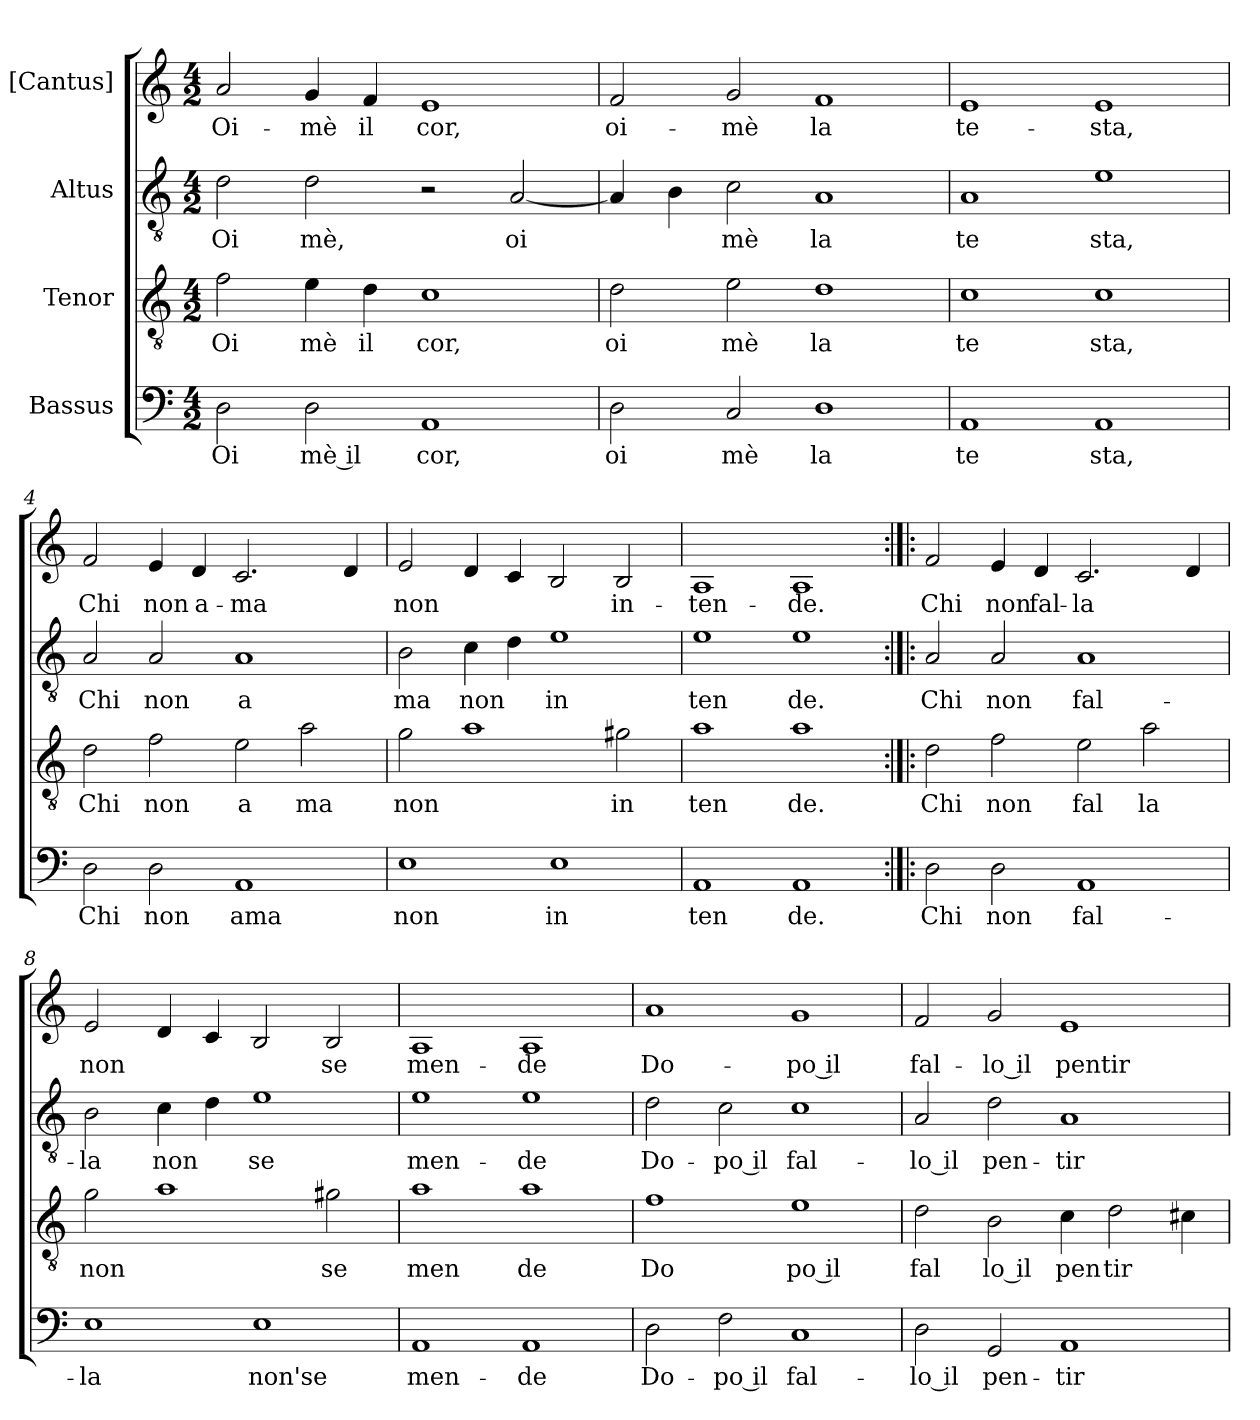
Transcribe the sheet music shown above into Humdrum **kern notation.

**kern	**text	**kern	**text	**kern	**text	**kern	**text
*part4	*part4	*part3	*part3	*part2	*part2	*part1	*part1
*staff4	*staff4	*staff3	*staff3	*staff2	*staff2	*staff1	*staff1
*I"Bassus	*	*I"Tenor	*	*I"Altus	*	*I"[Cantus]	*
*clefF4	*	*clefGv2	*	*clefGv2	*	*clefG2	*
*k[]	*	*k[]	*	*k[]	*	*k[]	*
*C:	*	*C:	*	*C:	*	*C:	*
*M4/2	*	*M4/2	*	*M4/2	*	*M4/2	*
=1	=1	=1	=1	=1	=1	=1	=1
!	!LO:LY:b	!	!LO:LY:b	!	!LO:LY:b	!	!LO:LY:b
2D\	Oi	2f\	Oi	2d\	Oi	2a/	Oi-
!	!LO:LY:b:rj	!	!LO:LY:b	!	!LO:LY:b	!	!LO:LY:b
2D\	mè il	4e\	mè	2d\	mè,	4g/	-mè
!	!	!	!LO:LY:b	!	!	!	!LO:LY:b
.	.	4d\	il	.	.	4f/	il
!	!LO:LY:b	!	!LO:LY:b	!	!	!	!LO:LY:b
1AA	cor,	1c	cor,	2r	.	1e	cor,
!	!	!	!	!	!LO:LY:b	!	!
.	.	.	.	[<2A/	oi	.	.
=2	=2	=2	=2	=2	=2	=2	=2
!	!LO:LY:b	!	!LO:LY:b	!	!	!	!LO:LY:b
2D\	oi	2d\	oi	4A/]	.	2f/	oi-
.	.	.	.	4B\	.	.	.
!	!LO:LY:b	!	!LO:LY:b	!	!LO:LY:b	!	!LO:LY:b
2C/	mè	2e\	mè	2c\	mè	2g/	-mè
!	!LO:LY:b	!	!LO:LY:b	!	!LO:LY:b	!	!LO:LY:b
1D	la	1d	la	1A	la	1f	la
=3	=3	=3	=3	=3	=3	=3	=3
!	!LO:LY:b	!	!LO:LY:b	!	!LO:LY:b	!	!LO:LY:b
1AA	te	1c	te	1A	te	1e	te-
!	!LO:LY:b	!	!LO:LY:b	!	!LO:LY:b	!	!LO:LY:b
1AA	sta,	1c	sta,	1e	sta,	1e	-sta,
=4	=4	=4	=4	=4	=4	=4	=4
!	!LO:LY:b	!	!LO:LY:b	!	!LO:LY:b	!	!LO:LY:b
2D\	Chi	2d\	Chi	2A/	Chi	2f/	Chi
!	!LO:LY:b	!	!LO:LY:b	!	!LO:LY:b	!	!LO:LY:b
2D\	non	2f\	non	2A/	non	4e/	non
!	!	!	!	!	!	!	!LO:LY:b
.	.	.	.	.	.	4d/	a-
!	!LO:LY:b	!	!LO:LY:b	!	!LO:LY:b	!	!LO:LY:b
1AA	a­ma	2e\	a	1A	a	2.c/	-ma
!	!	!	!LO:LY:b	!	!	!	!
.	.	2a\	ma	.	.	.	.
.	.	.	.	.	.	4d</	.
=5	=5	=5	=5	=5	=5	=5	=5
!	!LO:LY:b	!	!LO:LY:b	!	!LO:LY:b	!	!LO:LY:b
1E	non	2g\	non	2B\	ma	2e/	non
!	!	!	!	!	!LO:LY:b	!	!
.	.	1a	.	4c\	non	4d/	.
.	.	.	.	4d\	.	4c/	.
!	!LO:LY:b	!	!	!	!LO:LY:b	!	!
1E	in	.	.	1e	in	2B/	.
!	!	!	!LO:LY:b	!	!	!	!LO:LY:b
.	.	2g#\	in	.	.	2B/	in-
=6	=6	=6	=6	=6	=6	=6	=6
!	!LO:LY:b	!	!LO:LY:b	!	!LO:LY:b	!	!LO:LY:b
1AA	ten	1a	ten	1e	ten	1A	-ten-
!	!LO:LY:b	!	!LO:LY:b	!	!LO:LY:b	!	!LO:LY:b
1AA	de.	1a	de.	1e	de.	1A	-de.
!!LO:LB:g=z
=7:|!|:	=7:|!|:	=7:|!|:	=7:|!|:	=7:|!|:	=7:|!|:	=7:|!|:	=7:|!|:
!	!LO:LY:b	!	!LO:LY:b	!	!LO:LY:b	!	!LO:LY:b
2D\	Chi	2d\	Chi	2A/	Chi	2f/	Chi
!	!LO:LY:b	!	!LO:LY:b	!	!LO:LY:b	!	!LO:LY:b
2D\	non	2f\	non	2A/	non	4e/	non
!	!	!	!	!	!	!	!LO:LY:b
.	.	.	.	.	.	4d/	fal-
!	!LO:LY:b	!	!LO:LY:b	!	!LO:LY:b	!	!LO:LY:b
1AA	fal-	2e\	fal	1A	fal-	2.c/	-la
!	!	!	!LO:LY:b	!	!	!	!
.	.	2a\	la	.	.	.	.
.	.	.	.	.	.	4d/	.
=8	=8	=8	=8	=8	=8	=8	=8
!	!LO:LY:b	!	!LO:LY:b	!	!LO:LY:b	!	!LO:LY:b
1E	-la	2g\	non	2B\	-la	2e/	non
!	!	!	!	!	!LO:LY:b	!	!
.	.	1a	.	4c\	non	4d/	.
.	.	.	.	4d\	.	4c/	.
!	!LO:LY:b	!	!	!	!LO:LY:b	!	!
1E	non'se	.	.	1e	se	2B/	.
!	!	!	!LO:LY:b	!	!	!	!LO:LY:b
.	.	2g#\	se	.	.	2B/	se
=9	=9	=9	=9	=9	=9	=9	=9
!	!LO:LY:b	!	!LO:LY:b	!	!LO:LY:b	!	!LO:LY:b
1AA	men-	1a	men	1e	men-	1A	men-
!	!LO:LY:b	!	!LO:LY:b	!	!LO:LY:b	!	!LO:LY:b
1AA	-de	1a	de	1e	-de	1A	-de
=10	=10	=10	=10	=10	=10	=10	=10
!	!LO:LY:b	!	!LO:LY:b	!	!LO:LY:b	!	!LO:LY:b
2D\	Do-	1f	Do	2d\	Do-	1a	Do-
!	!LO:LY:b:rj	!	!	!	!LO:LY:b:rj	!	!
2F\	-po il	.	.	2c\	-po il	.	.
!	!LO:LY:b	!	!LO:LY:b:rj	!	!LO:LY:b	!	!LO:LY:b:rj
1C	fal-	1e	po il	1c	fal-	1g	-po il
=11	=11	=11	=11	=11	=11	=11	=11
!	!LO:LY:b:rj	!	!LO:LY:b	!	!LO:LY:b:rj	!	!LO:LY:b
2D\	-lo il	2d\	fal	2A/	-lo il	2f/	fal-
!	!LO:LY:b	!	!LO:LY:b:rj	!	!LO:LY:b	!	!LO:LY:b:rj
2GG/	pen-	2B\	lo il	2d\	pen-	2g/	-lo il
!	!LO:LY:b	!	!LO:LY:b	!	!LO:LY:b	!	!LO:LY:b
1AA	-tir	4c\	pen	1A	-tir	1e	pen­tir
!	!	!	!LO:LY:b	!	!	!	!
.	.	2d\	tir	.	.	.	.
.	.	4c#\	.	.	.	.	.
=	=	=	=	=	=	=	=
*-	*-	*-	*-	*-	*-	*-	*-
